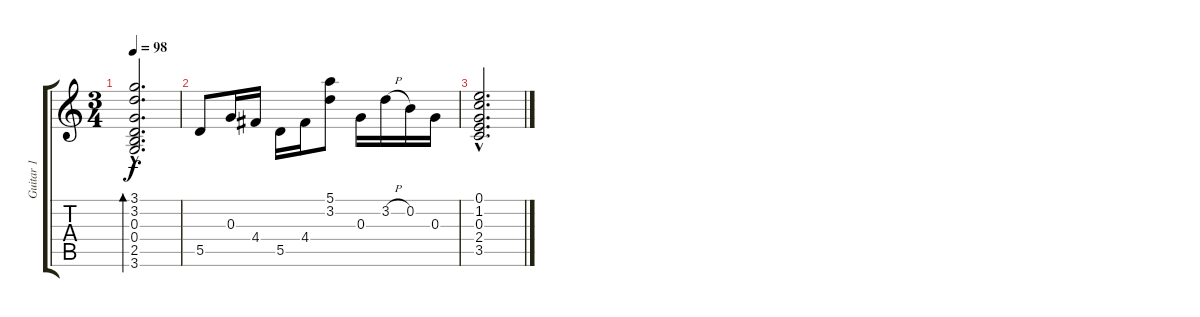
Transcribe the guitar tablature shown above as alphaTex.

\track ("Guitar 1" "Guitar 1") {instrument acousticguitarsteel}
\staff {score tabs}
\tuning (E4 B3 G3 D3 A2 E2) {hide}
\ts (3 4)
\tempo 98
\clef g2
\ks c
(3.1{hac} 3.2{hac} 0.3{hac} 0.4{hac} 2.5{hac} 3.6{hac}).2{d bd 60 dy f} |
5.5.8 0.3.16 4.4.16 5.5.16 4.4.16 (5.1 3.2).8 0.3.16 3.2{h}.16 0.2.16 0.3.16 |
(0.1{hac} 1.2{hac} 0.3{hac} 2.4{hac} 3.5{hac}).2{d}
